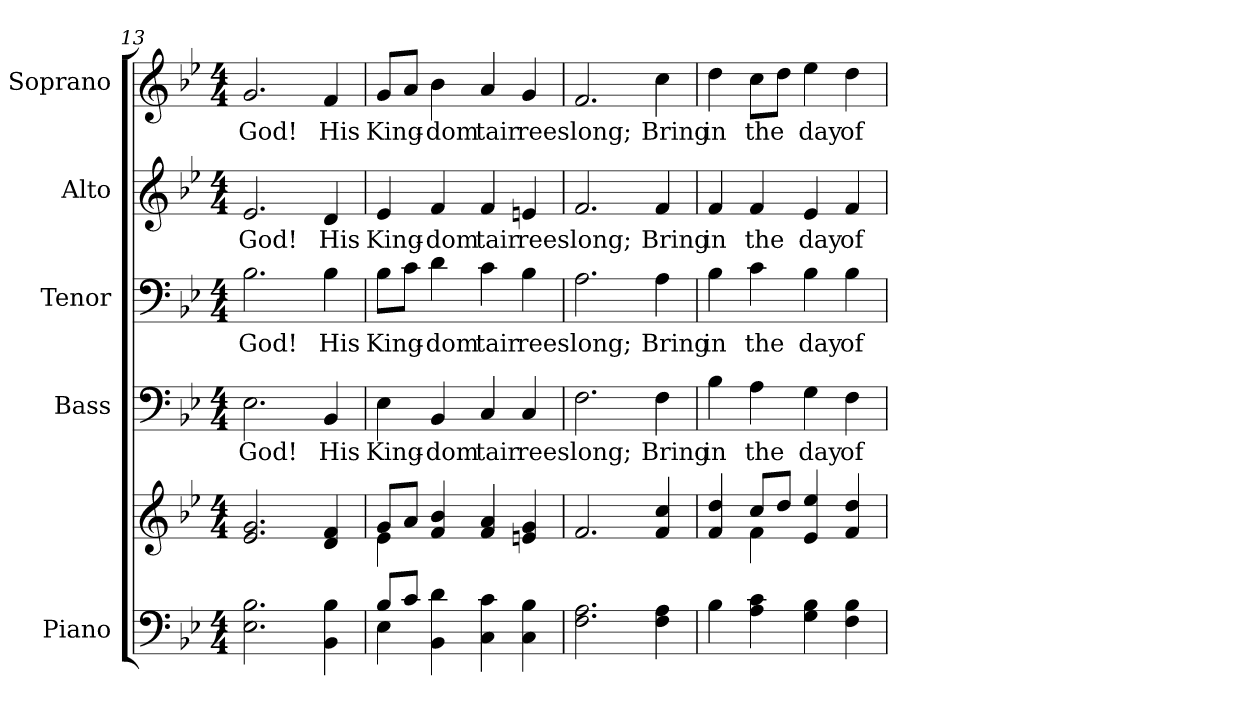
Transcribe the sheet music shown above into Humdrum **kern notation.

**kern	**kern	**kern	**text	**kern	**text	**kern	**text	**kern	**text
*part5	*part5	*part4	*part4	*part3	*part3	*part2	*part2	*part1	*part1
*staff6	*staff5	*staff4	*staff4	*staff3	*staff3	*staff2	*staff2	*staff1	*staff1
*I"Piano	*	*I"Bass	*	*I"Tenor	*	*I"Alto	*	*I"Soprano	*
*I'Pno.	*	*I'B.	*	*I'T.	*	*I'A.	*	*I'S.	*
*clefF4	*clefG2	*clefF4	*	*clefF4	*	*clefG2	*	*clefG2	*
*k[b-e-]	*k[b-e-]	*k[b-e-]	*	*k[b-e-]	*	*k[b-e-]	*	*k[b-e-]	*
*B-:	*B-:	*B-:	*	*B-:	*	*B-:	*	*B-:	*
*M4/4	*M4/4	*M4/4	*	*M4/4	*	*M4/4	*	*M4/4	*
=13	=13	=13	=13	=13	=13	=13	=13	=13	=13
!	!	!	!LO:LY:b:color=#000000	!	!	!	!	!	!
!	!	!	!	!	!LO:LY:b:color=#000000	!	!	!	!
!	!	!	!	!	!	!	!LO:LY:b:color=#000000	!	!
!	!	!	!	!	!	!	!	!	!LO:LY:b:color=#000000
2.E-i\ 2.B-i	2.e-i/ 2.gi	2.E-i\	God!	2.B-i\	God!	2.e-i/	God!	2.gi/	God!
!	!	!	!LO:LY:b:color=#000000	!	!	!	!	!	!
!	!	!	!	!	!LO:LY:b:color=#000000	!	!	!	!
!	!	!	!	!	!	!	!LO:LY:b:color=#000000	!	!
!	!	!	!	!	!	!	!	!	!LO:LY:b:color=#000000
4BB-i\ 4B-i	4di/ 4fi	4BB-i/	His	4B-i\	His	4di/	His	4fi/	His
!!LO:PB:g=z
=14	=14	=14	=14	=14	=14	=14	=14	=14	=14
*^	*^	*	*	*	*	*	*	*	*
!	!	!	!	!	!LO:LY:b:color=#000000	!	!	!	!	!	!
!	!	!	!	!	!	!	!LO:LY:b:color=#000000	!	!	!	!
!	!	!	!	!	!	!	!	!	!LO:LY:b:color=#000000	!	!
!	!	!	!	!	!	!	!	!	!	!	!LO:LY:b:color=#000000
8B-i/L	4E-i\	8gi/L	4e-i\	4E-i\	King-	8B-i\L	King-	4e-i/	King-	8gi/L	King-
8ci/J	.	8ai/J	.	.	.	8ci\J	.	.	.	8ai/J	.
!	!	!	!	!	!LO:LY:b:color=#000000	!	!	!	!	!	!
!	!	!	!	!	!	!	!LO:LY:b:color=#000000	!	!	!	!
!	!	!	!	!	!	!	!	!	!LO:LY:b:color=#000000	!	!
!	!	!	!	!	!	!	!	!	!	!	!LO:LY:b:color=#000000
4BB-i\ 4di	4ryy	4fi/ 4b-i	4ryy	4BB-i/	-dom	4di\	-dom	4fi/	-dom	4b-i\	-dom
!	!	!	!	!	!LO:LY:b:color=#000000	!	!	!	!	!	!
!	!	!	!	!	!	!	!LO:LY:b:color=#000000	!	!	!	!
!	!	!	!	!	!	!	!	!	!LO:LY:b:color=#000000	!	!
!	!	!	!	!	!	!	!	!	!	!	!LO:LY:b:color=#000000
4Ci\ 4ci	2ryy	4fi/ 4ai	2ryy	4Ci/	tair	4ci\	tair	4fi/	tair	4ai/	tair
!	!	!	!	!	!LO:LY:b:color=#000000	!	!	!	!	!	!
!	!	!	!	!	!	!	!LO:LY:b:color=#000000	!	!	!	!
!	!	!	!	!	!	!	!	!	!LO:LY:b:color=#000000	!	!
!	!	!	!	!	!	!	!	!	!	!	!LO:LY:b:color=#000000
4Ci\ 4B-i	.	4eni/ 4gi	.	4Ci/	rees	4B-i\	rees	4eni/	rees	4gi/	rees
*v	*v	*	*	*	*	*	*	*	*	*	*
*	*v	*v	*	*	*	*	*	*	*	*
=15	=15	=15	=15	=15	=15	=15	=15	=15	=15
!	!	!	!LO:LY:b:color=#000000	!	!	!	!	!	!
!	!	!	!	!	!LO:LY:b:color=#000000	!	!	!	!
!	!	!	!	!	!	!	!LO:LY:b:color=#000000	!	!
!	!	!	!	!	!	!	!	!	!LO:LY:b:color=#000000
2.Fi\ 2.Ai	2.fi/	2.Fi\	long;	2.Ai\	long;	2.fi/	long;	2.fi/	long;
!	!	!	!LO:LY:b:color=#000000	!	!	!	!	!	!
!	!	!	!	!	!LO:LY:b:color=#000000	!	!	!	!
!	!	!	!	!	!	!	!LO:LY:b:color=#000000	!	!
!	!	!	!	!	!	!	!	!	!LO:LY:b:color=#000000
4Fi\ 4Ai	4fi/ 4cci	4Fi\	Bring	4Ai\	Bring	4fi/	Bring	4cci\	Bring
=16	=16	=16	=16	=16	=16	=16	=16	=16	=16
*	*^	*	*	*	*	*	*	*	*
!	!	!	!	!LO:LY:b:color=#000000	!	!	!	!	!	!
!	!	!	!	!	!	!LO:LY:b:color=#000000	!	!	!	!
!	!	!	!	!	!	!	!	!LO:LY:b:color=#000000	!	!
!	!	!	!	!	!	!	!	!	!	!LO:LY:b:color=#000000
4B-i\	4fi/ 4ddi	4ryy	4B-i\	in	4B-i\	in	4fi/	in	4ddi\	in
!	!	!	!	!LO:LY:b:color=#000000	!	!	!	!	!	!
!	!	!	!	!	!	!LO:LY:b:color=#000000	!	!	!	!
!	!	!	!	!	!	!	!	!LO:LY:b:color=#000000	!	!
!	!	!	!	!	!	!	!	!	!	!LO:LY:b:color=#000000
4Ai\ 4ci	8cci/L	4fi\	4Ai\	the	4ci\	the	4fi/	the	8cci\L	the
.	8ddi/J	.	.	.	.	.	.	.	8ddi\J	.
!	!	!	!	!LO:LY:b:color=#000000	!	!	!	!	!	!
!	!	!	!	!	!	!LO:LY:b:color=#000000	!	!	!	!
!	!	!	!	!	!	!	!	!LO:LY:b:color=#000000	!	!
!	!	!	!	!	!	!	!	!	!	!LO:LY:b:color=#000000
4Gi\ 4B-i	4e-i/ 4ee-i	2ryy	4Gi\	day	4B-i\	day	4e-i/	day	4ee-i\	day
!	!	!	!	!LO:LY:b:color=#000000	!	!	!	!	!	!
!	!	!	!	!	!	!LO:LY:b:color=#000000	!	!	!	!
!	!	!	!	!	!	!	!	!LO:LY:b:color=#000000	!	!
!	!	!	!	!	!	!	!	!	!	!LO:LY:b:color=#000000
4Fi\ 4B-i	4fi/ 4ddi	.	4Fi\	of	4B-i\	of	4fi/	of	4ddi\	of
*	*v	*v	*	*	*	*	*	*	*	*
=	=	=	=	=	=	=	=	=	=
*-	*-	*-	*-	*-	*-	*-	*-	*-	*-
